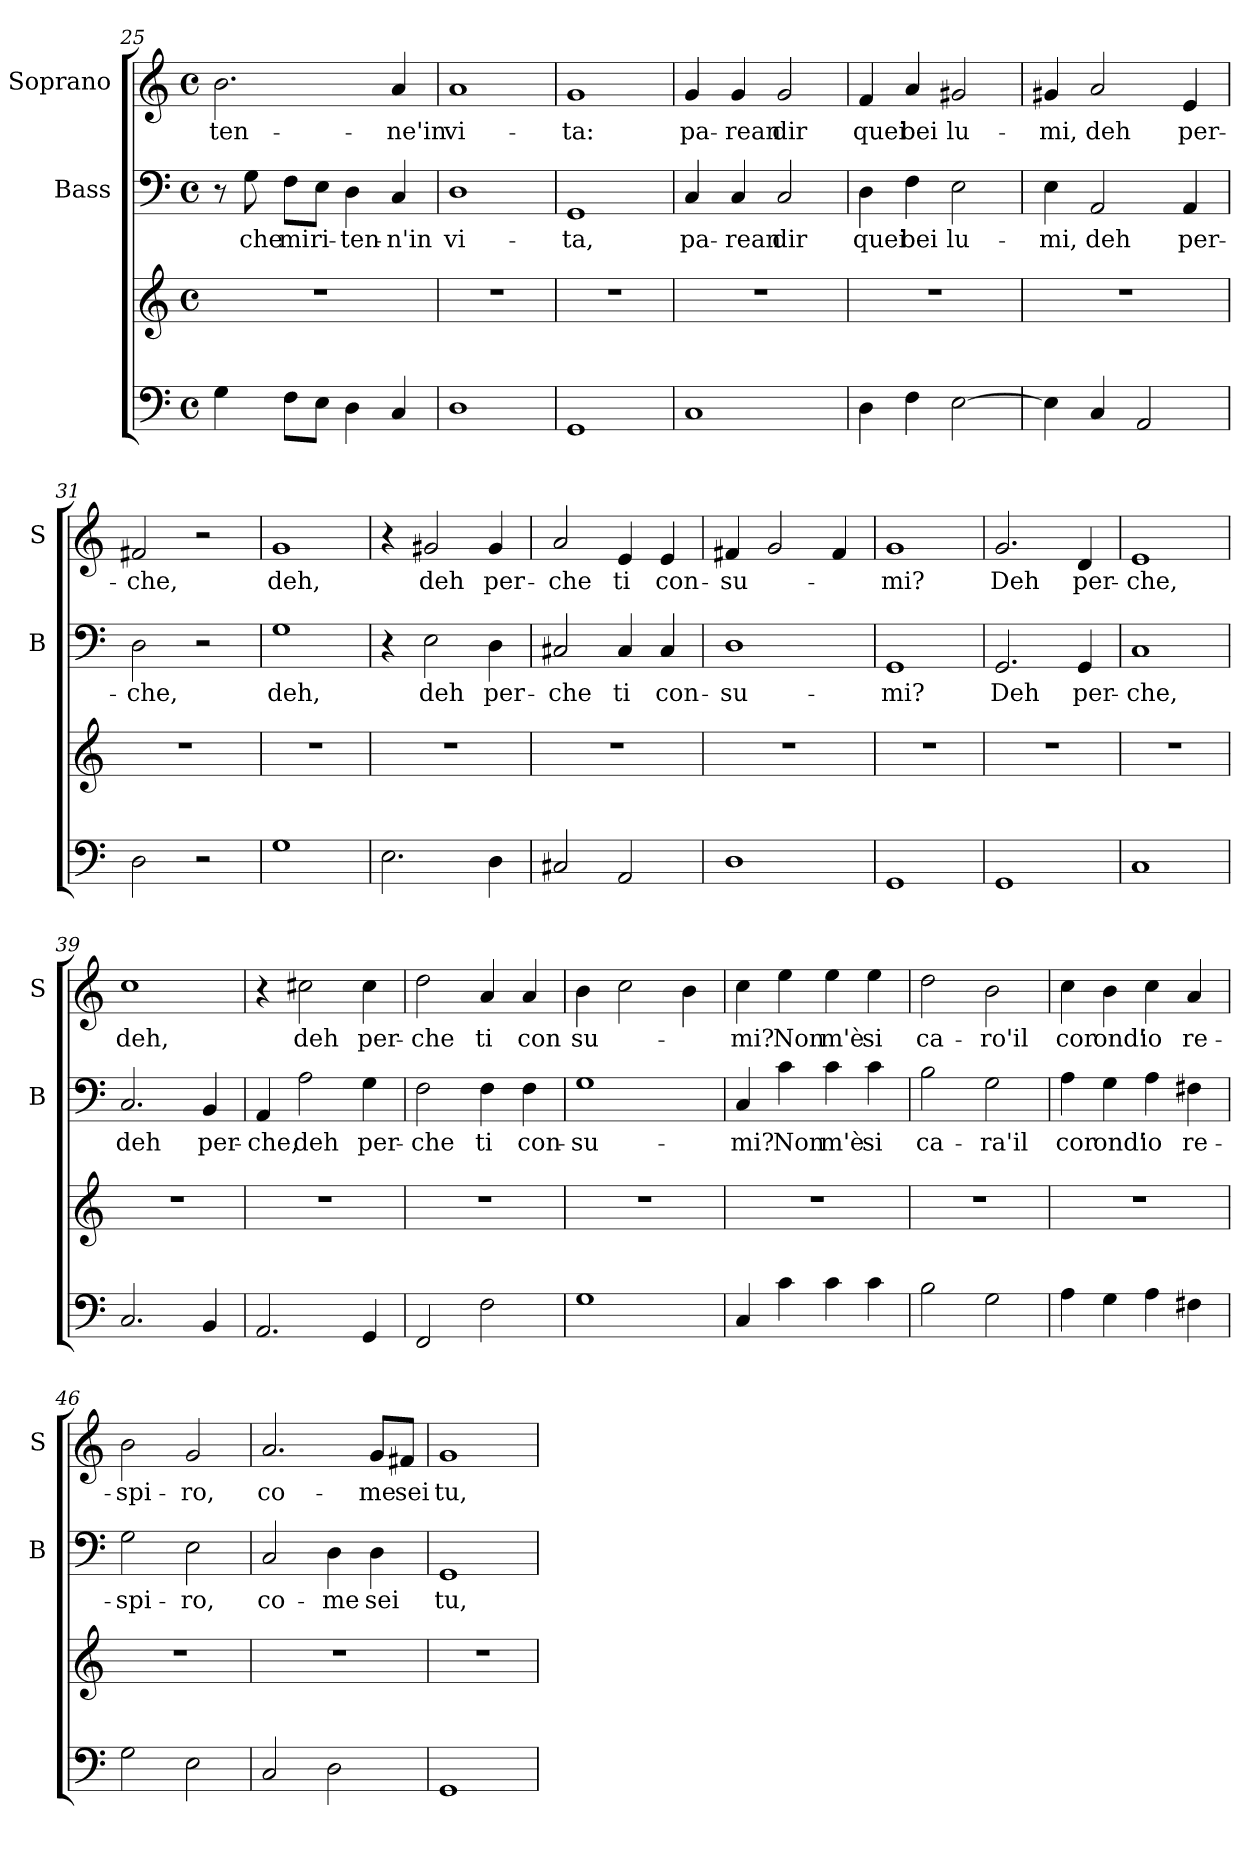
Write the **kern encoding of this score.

**kern	**kern	**kern	**text	**kern	**text
*part3	*part3	*part2	*part2	*part1	*part1
*staff4	*staff3	*staff2	*staff2	*staff1	*staff1
*	*	*I"Bass	*	*I"Soprano	*
*	*	*I'B	*	*I'S	*
*clefF4	*clefG2	*clefF4	*	*clefG2	*
*k[]	*k[]	*k[]	*	*k[]	*
*C:	*C:	*C:	*	*C:	*
*M4/4	*M4/4	*M4/4	*	*M4/4	*
*met(c)	*met(c)	*met(c)	*	*met(c)	*
=25	=25	=25	=25	=25	=25
!	!	!	!	!	!LO:LY:b
4G\	1r	8r	.	2.b\	-ten-
!	!	!	!LO:LY:b	!	!
.	.	8G\	che	.	.
!	!	!	!LO:LY:b	!	!
8F\L	.	8F\L	mi	.	.
!	!	!	!LO:LY:b	!	!
8E\J	.	8E\J	ri-	.	.
!	!	!	!LO:LY:b	!	!
4D\	.	4D\	-ten-	.	.
!	!	!	!LO:LY:b	!	!LO:LY:b
4C/	.	4C/	-n'in	4a/	-ne'in
=26	=26	=26	=26	=26	=26
!	!	!	!LO:LY:b	!	!LO:LY:b
1D	1r	1D	vi-	1a	vi-
!!LO:LB:g=z
=27	=27	=27	=27	=27	=27
!	!	!	!LO:LY:b	!	!LO:LY:b
1GG	1r	1GG	-ta,	1g	-ta:
=28	=28	=28	=28	=28	=28
!	!	!	!LO:LY:b	!	!LO:LY:b
1C	1r	4C/	pa-	4g/	pa-
!	!	!	!LO:LY:b	!	!LO:LY:b
.	.	4C/	-rean	4g/	-rean
!	!	!	!LO:LY:b	!	!LO:LY:b
.	.	2C/	dir	2g/	dir
=29	=29	=29	=29	=29	=29
!	!	!	!LO:LY:b	!	!LO:LY:b
4D\	1r	4D\	quei	4f/	quei
!	!	!	!LO:LY:b	!	!LO:LY:b
4F\	.	4F\	bei	4a/	bei
!	!	!	!LO:LY:b	!	!LO:LY:b
[2E\	.	2E\	lu-	2g#X/	lu-
=30	=30	=30	=30	=30	=30
!	!	!	!LO:LY:b	!	!LO:LY:b
4E\]	1r	4E\	-mi,	4g#X/	-mi,
!	!	!	!LO:LY:b	!	!LO:LY:b
4C/	.	2AA/	deh	2a/	deh
2AA/	.	.	.	.	.
!	!	!	!LO:LY:b	!	!LO:LY:b
.	.	4AA/	per-	4e/	per-
=31	=31	=31	=31	=31	=31
!	!	!	!LO:LY:b	!	!LO:LY:b
2D\	1r	2D\	-che,	2f#X/	-che,
2r	.	2r	.	2r	.
!!LO:LB:g=z
=32	=32	=32	=32	=32	=32
!	!	!	!LO:LY:b	!	!LO:LY:b
1G	1r	1G	deh,	1g	deh,
=33	=33	=33	=33	=33	=33
2.E\	1r	4r	.	4r	.
!	!	!	!LO:LY:b	!	!LO:LY:b
.	.	2E\	deh	2g#X/	deh
!	!	!	!LO:LY:b	!	!LO:LY:b
4D\	.	4D\	per-	4g#/	per-
=34	=34	=34	=34	=34	=34
!	!	!	!LO:LY:b	!	!LO:LY:b
2C#X/	1r	2C#X/	-che	2a/	-che
!	!	!	!LO:LY:b	!	!LO:LY:b
2AA/	.	4C#/	ti	4e/	ti
!	!	!	!LO:LY:b	!	!LO:LY:b
.	.	4C#/	con-	4e/	con-
=35	=35	=35	=35	=35	=35
!	!	!	!LO:LY:b	!	!LO:LY:b
1D	1r	1D	-su-	4f#X/	-su-
.	.	.	.	2g/	.
.	.	.	.	4f#/	.
=36	=36	=36	=36	=36	=36
!	!	!	!LO:LY:b	!	!LO:LY:b
1GG	1r	1GG	-mi?	1g	-mi?
!!LO:PB:g=z
=37	=37	=37	=37	=37	=37
!	!	!	!LO:LY:b	!	!LO:LY:b
1GG	1r	2.GG/	Deh	2.g/	Deh
!	!	!	!LO:LY:b	!	!LO:LY:b
.	.	4GG/	per-	4d/	per-
=38	=38	=38	=38	=38	=38
!	!	!	!LO:LY:b	!	!LO:LY:b
1C	1r	1C	-che,	1e	-che,
=39	=39	=39	=39	=39	=39
!	!	!	!LO:LY:b	!	!LO:LY:b
2.C/	1r	2.C/	deh	1cc	deh,
!	!	!	!LO:LY:b	!	!
4BB/	.	4BB/	per-	.	.
=40	=40	=40	=40	=40	=40
!	!	!	!LO:LY:b	!	!
2.AA/	1r	4AA/	-che,	4r	.
!	!	!	!LO:LY:b	!	!LO:LY:b
.	.	2A\	deh	2cc#X\	deh
!	!	!	!LO:LY:b	!	!LO:LY:b
4GG/	.	4G\	per-	4cc#\	per-
=41	=41	=41	=41	=41	=41
!	!	!	!LO:LY:b	!	!LO:LY:b
2FF/	1r	2F\	-che	2dd\	-che
!	!	!	!LO:LY:b	!	!LO:LY:b
2F\	.	4F\	ti	4a/	ti
!	!	!	!LO:LY:b	!	!LO:LY:b
.	.	4F\	con-	4a/	con
!!LO:LB:g=z
=42	=42	=42	=42	=42	=42
!	!	!	!LO:LY:b	!	!LO:LY:b
1G	1r	1G	-su-	4b\	su-
.	.	.	.	2cc\	.
.	.	.	.	4b\	.
=43	=43	=43	=43	=43	=43
!	!	!	!LO:LY:b	!	!LO:LY:b
4C/	1r	4C/	-mi?	4cc\	-mi?
!	!	!	!LO:LY:b	!	!LO:LY:b
4c\	.	4c\	Non	4ee\	Non
!	!	!	!LO:LY:b	!	!LO:LY:b
4c\	.	4c\	m'è	4ee\	m'è
!	!	!	!LO:LY:b	!	!LO:LY:b
4c\	.	4c\	si	4ee\	si
=44	=44	=44	=44	=44	=44
!	!	!	!LO:LY:b	!	!LO:LY:b
2B\	1r	2B\	ca-	2dd\	ca-
!	!	!	!LO:LY:b	!	!LO:LY:b
2G\	.	2G\	-ra'il	2b\	-ro'il
=45	=45	=45	=45	=45	=45
!	!	!	!LO:LY:b	!	!LO:LY:b
4A\	1r	4A\	cor	4cc\	cor
!	!	!	!LO:LY:b	!	!LO:LY:b
4G\	.	4G\	ond'	4b\	ond'
!	!	!	!LO:LY:b	!	!LO:LY:b
4A\	.	4A\	io	4cc\	io
!	!	!	!LO:LY:b	!	!LO:LY:b
4F#X\	.	4F#X\	re-	4a/	re-
=46	=46	=46	=46	=46	=46
!	!	!	!LO:LY:b	!	!LO:LY:b
2G\	1r	2G\	-spi-	2b\	-spi-
!	!	!	!LO:LY:b	!	!LO:LY:b
2E\	.	2E\	-ro,	2g/	-ro,
!!LO:LB:g=z
=47	=47	=47	=47	=47	=47
!	!	!	!LO:LY:b	!	!LO:LY:b
2C/	1r	2C/	co-	2.a/	co-
!	!	!	!LO:LY:b	!	!
2D\	.	4D\	-me	.	.
!	!	!	!LO:LY:b	!	!LO:LY:b
.	.	4D\	sei	8g/L	-me
!	!	!	!	!	!LO:LY:b
.	.	.	.	8f#X/J	sei
=48	=48	=48	=48	=48	=48
!	!	!	!LO:LY:b	!	!LO:LY:b
1GG	1r	1GG	tu,	1g	tu,
=	=	=	=	=	=
*-	*-	*-	*-	*-	*-
